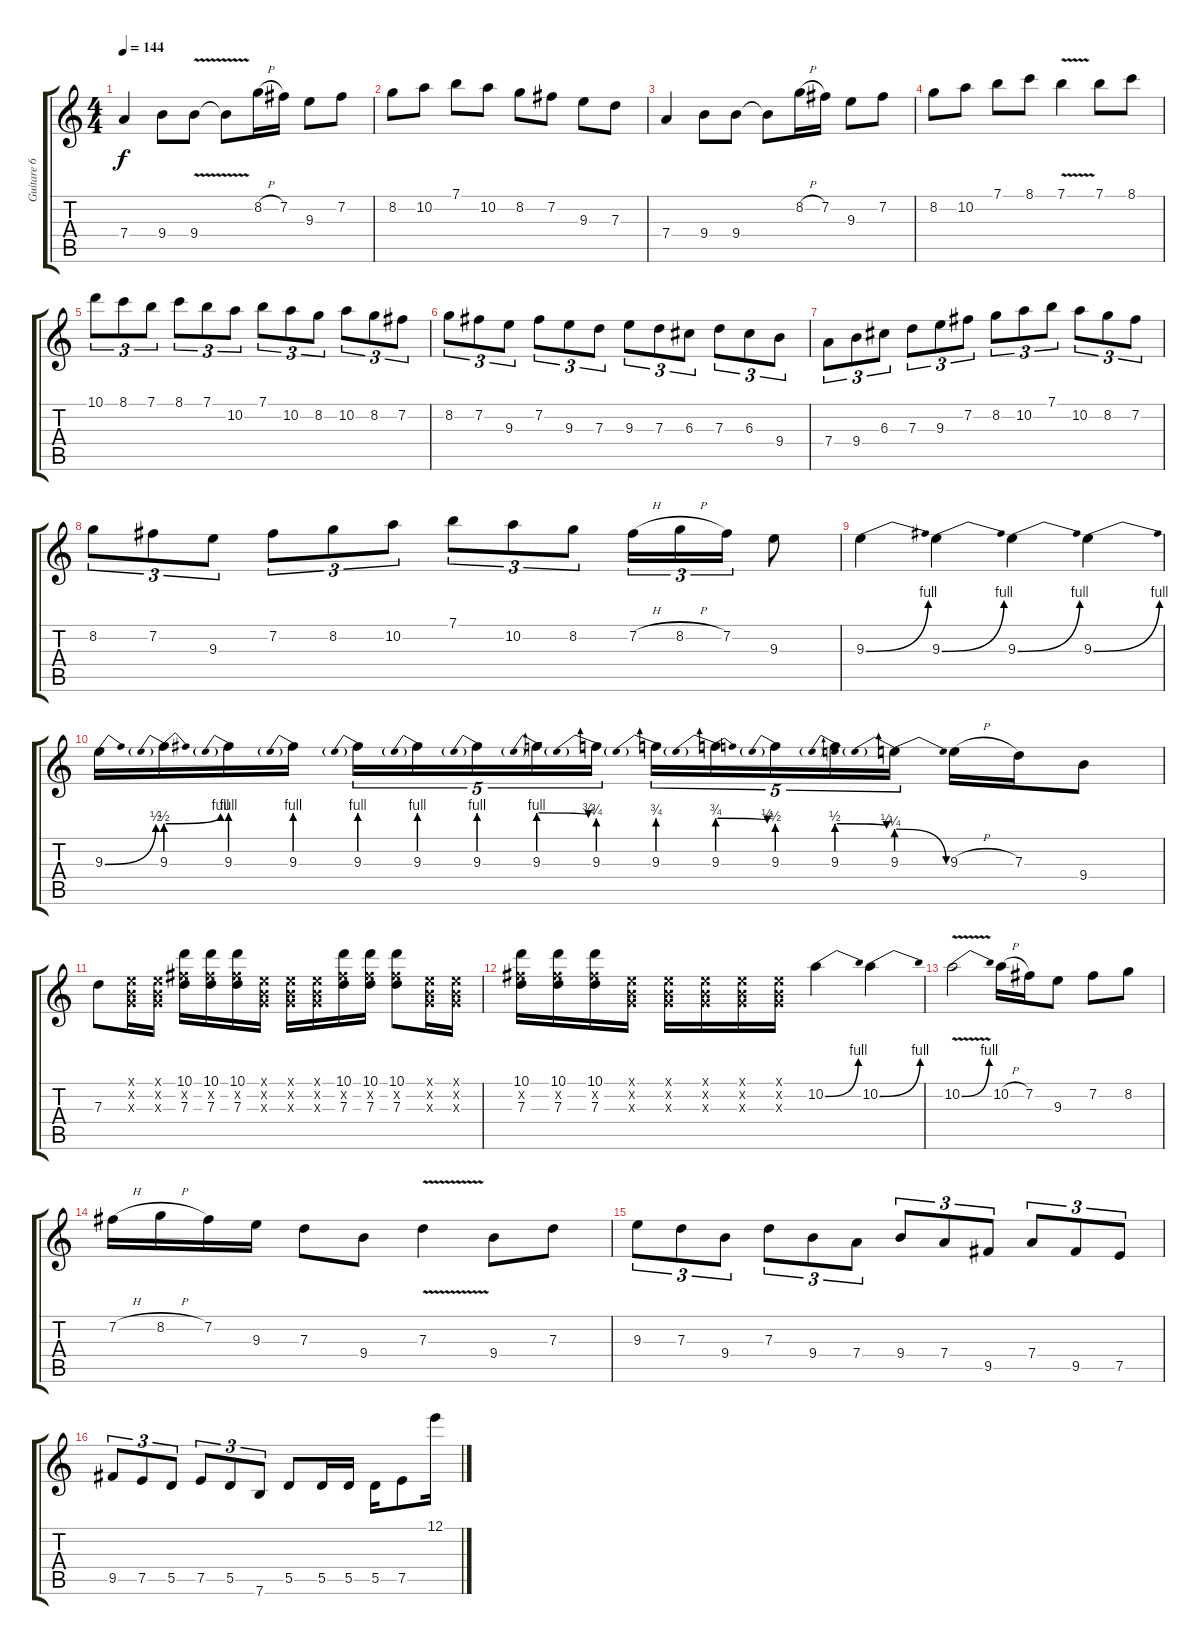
\track ("Guitare 6 " "Guitare 6 ") {instrument distortionguitar}
\staff {score tabs}
\tuning (E4 B3 G3 D3 A2 E2) {hide}
\ts (4 4)
\tempo 144
\clef g2
\ks c
7.4.4{dy f} 9.4.8 9.4{v}.8 9.4{t}.8 8.2{h}.16 7.2.16 9.3.8 7.2.8 |
8.2.8 10.2.8 7.1.8 10.2.8 8.2.8 7.2.8 9.3.8 7.3.8 |
7.4.4 9.4.8 9.4.8 9.4{t}.8 8.2{h}.16 7.2.16 9.3.8 7.2.8 |
8.2.8 10.2.8 7.1.8 8.1.8 7.1{v}.4 7.1.8 8.1.8 |
10.1.8{tu (3 2)} 8.1.8{tu (3 2)} 7.1.8{tu (3 2)} 8.1.8{tu (3 2)} 7.1.8{tu (3 2)} 10.2.8{tu (3 2)} 7.1.8{tu (3 2)} 10.2.8{tu (3 2)} 8.2.8{tu (3 2)} 10.2.8{tu (3 2)} 8.2.8{tu (3 2)} 7.2.8{tu (3 2)} |
8.2.8{tu (3 2)} 7.2.8{tu (3 2)} 9.3.8{tu (3 2)} 7.2.8{tu (3 2)} 9.3.8{tu (3 2)} 7.3.8{tu (3 2)} 9.3.8{tu (3 2)} 7.3.8{tu (3 2)} 6.3.8{tu (3 2)} 7.3.8{tu (3 2)} 6.3.8{tu (3 2)} 9.4.8{tu (3 2)} |
7.4.8{tu (3 2)} 9.4.8{tu (3 2)} 6.3.8{tu (3 2)} 7.3.8{tu (3 2)} 9.3.8{tu (3 2)} 7.2.8{tu (3 2)} 8.2.8{tu (3 2)} 10.2.8{tu (3 2)} 7.1.8{tu (3 2)} 10.2.8{tu (3 2)} 8.2.8{tu (3 2)} 7.2.8{tu (3 2)} |
8.2.8{tu (3 2)} 7.2.8{tu (3 2)} 9.3.8{tu (3 2)} 7.2.8{tu (3 2)} 8.2.8{tu (3 2)} 10.2.8{tu (3 2)} 7.1.8{tu (3 2)} 10.2.8{tu (3 2)} 8.2.8{tu (3 2)} 7.2{h}.16{tu (3 2)} 8.2{h}.16{tu (3 2)} 7.2.16{tu (3 2)} 9.3.8 |
9.3{be (bend 0 0 60 4)}.4 9.3{be (bend 0 0 60 4)}.4 9.3{be (bend 0 0 60 4)}.4 9.3{be (bend 0 0 60 4)}.4 |
9.3{be (bend 0 0 60 2)}.16 9.3{be (prebendbend 0 2 60 4)}.16 9.3{be (prebend 0 4 60 4)}.16 9.3{be (prebend 0 4 60 4)}.16 9.3{be (prebend 0 4 60 4)}.16{tu (5 4)} 9.3{be (prebend 0 4 60 4)}.16{tu (5 4)} 9.3{be (prebend 0 4 60 4)}.16{tu (5 4)} 9.3{be (prebendrelease 0 4 60 3)}.16{tu (5 4)} 9.3{be (prebend 0 3 60 3)}.16{tu (5 4)} 9.3{be (prebend 0 3 60 3)}.16{tu (5 4)} 9.3{be (prebendrelease 0 3 60 2)}.16{tu (5 4)} 9.3{be (prebend 0 2 60 2)}.16{tu (5 4)} 9.3{be (prebendrelease 0 2 60 1)}.16{tu (5 4)} 9.3{be (prebendrelease 0 1 60 0)}.16{tu (5 4)} 9.3{h}.16 7.3.16 9.4.8 |
7.3.8 (0.1{x} 0.2{x} 0.3{x}).16 (0.1{x} 0.2{x} 0.3{x}).16 (10.1 7.2{x} 7.3).16 (10.1 7.2{x} 7.3).16 (10.1 7.2{x} 7.3).16 (0.1{x} 0.2{x} 0.3{x}).16 (0.1{x} 0.2{x} 0.3{x}).16 (0.1{x} 0.2{x} 0.3{x}).16 (10.1 7.2{x} 7.3).16 (10.1 7.2{x} 7.3).16 (10.1 7.2{x} 7.3).8 (0.1{x} 0.2{x} 0.3{x}).16 (0.1{x} 0.2{x} 0.3{x}).16 |
(10.1 7.2{x} 7.3).16 (10.1 7.2{x} 7.3).16 (10.1 7.2{x} 7.3).16 (0.1{x} 0.2{x} 0.3{x}).16 (0.1{x} 0.2{x} 0.3{x}).16 (0.1{x} 0.2{x} 0.3{x}).16 (0.1{x} 0.2{x} 0.3{x}).16 (0.1{x} 0.2{x} 0.3{x}).16 10.2{be (bend 0 0 60 4)}.4 10.2{be (bend 0 0 60 4)}.4 |
10.2{be (bend 0 0 60 4) v}.2 10.2{h}.16 7.2.16 9.3.8 7.2.8 8.2.8 |
7.2{h}.16 8.2{h}.16 7.2.16 9.3.16 7.3.8 9.4.8 7.3{v}.4 9.4.8 7.3.8 |
9.3.8{tu (3 2)} 7.3.8{tu (3 2)} 9.4.8{tu (3 2)} 7.3.8{tu (3 2)} 9.4.8{tu (3 2)} 7.4.8{tu (3 2)} 9.4.8{tu (3 2)} 7.4.8{tu (3 2)} 9.5.8{tu (3 2)} 7.4.8{tu (3 2)} 9.5.8{tu (3 2)} 7.5.8{tu (3 2)} |
9.5.8{tu (3 2)} 7.5.8{tu (3 2)} 5.5.8{tu (3 2)} 7.5.8{tu (3 2)} 5.5.8{tu (3 2)} 7.6.8{tu (3 2)} 5.5.8 5.5.16 5.5.16 5.5.16 7.5.8 12.1.16
